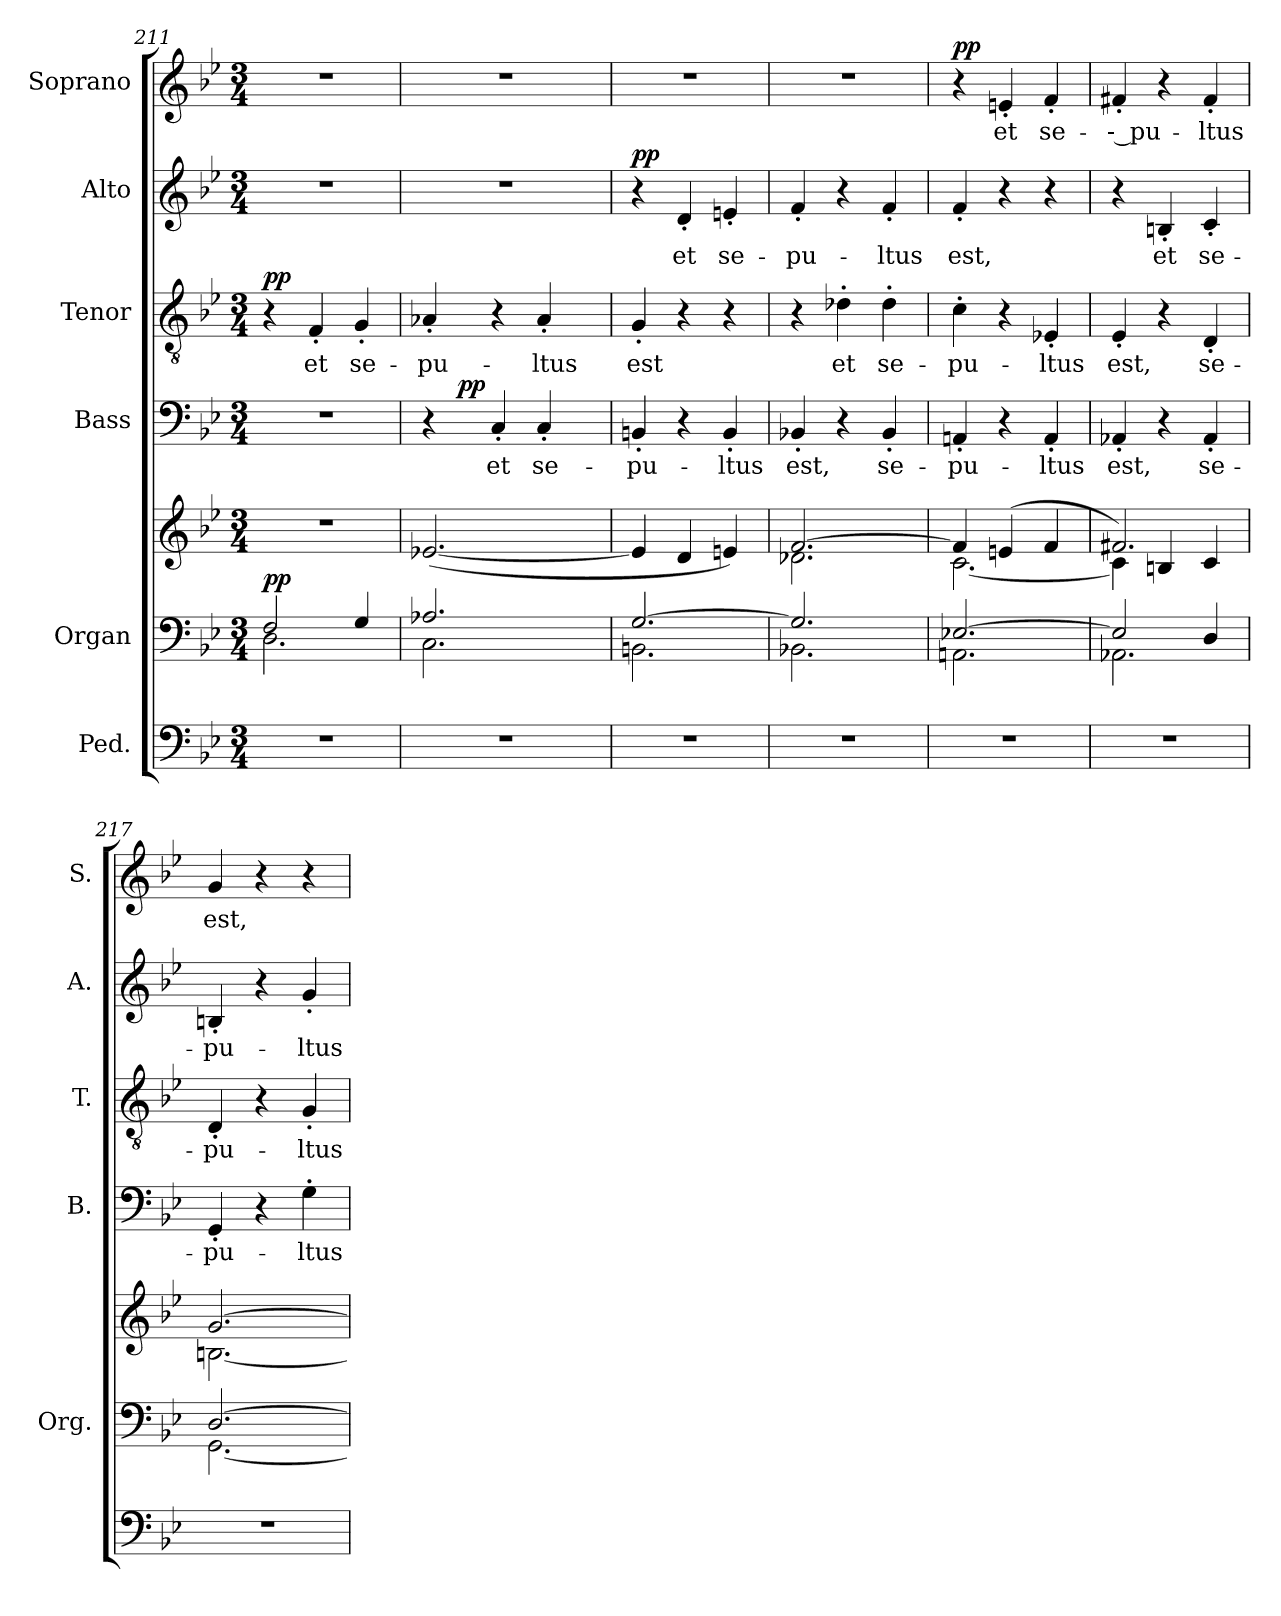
**kern	**kern	**kern	**dynam	**kern	**text	**dynam	**kern	**text	**dynam	**kern	**text	**dynam	**kern	**text	**dynam
*part6	*part5	*part5	*part5	*part4	*part4	*part4	*part3	*part3	*part3	*part2	*part2	*part2	*part1	*part1	*part1
*staff7	*staff6	*staff5	*staff5/6	*staff4	*staff4	*staff4	*staff3	*staff3	*staff3	*staff2	*staff2	*staff2	*staff1	*staff1	*staff1
*I"Ped.	*I"Organ	*	*	*I"Bass	*	*	*I"Tenor	*	*	*I"Alto	*	*	*I"Soprano	*	*
*	*I'Org.	*	*	*I'B.	*	*	*I'T.	*	*	*I'A.	*	*	*I'S.	*	*
*clefF4	*clefF4	*clefG2	*	*clefF4	*	*	*clefGv2	*	*	*clefG2	*	*	*clefG2	*	*
*	*	*	*	*	*	*	*ITrd7c12	*	*	*	*	*	*	*	*
*k[b-e-]	*k[b-e-]	*k[b-e-]	*	*k[b-e-]	*	*	*k[b-e-]	*	*	*k[b-e-]	*	*	*k[b-e-]	*	*
*B-:	*B-:	*B-:	*	*B-:	*	*	*B-:	*	*	*B-:	*	*	*B-:	*	*
*M3/4	*M3/4	*M3/4	*	*M3/4	*	*	*M3/4	*	*	*M3/4	*	*	*M3/4	*	*
=211	=211	=211	=211	=211	=211	=211	=211	=211	=211	=211	=211	=211	=211	=211	=211
!LO:N:vis=1	!	!LO:N:vis=1	!	!LO:N:vis=1	!	!	!	!	!	!LO:N:vis=1	!	!	!LO:N:vis=1	!	!
*	*^	*	*	*	*	*	*	*	*	*	*	*	*	*	*
2.r	2Fi/	2.Di\	2.r	pp	2.r	.	.	4r	.	pp	2.r	.	.	2.r	.	.
!	!	!	!	!	!	!	!	!	!LO:LY:b:color=#000000	!	!	!	!	!	!	!
.	.	.	.	.	.	.	.	4FF'i/	et	.	.	.	.	.	.	.
!	!	!	!	!	!	!	!	!	!LO:LY:b:color=#000000	!	!	!	!	!	!	!
.	4Gi/	.	.	.	.	.	.	4GG'i/	se-	.	.	.	.	.	.	.
=212	=212	=212	=212	=212	=212	=212	=212	=212	=212	=212	=212	=212	=212	=212	=212	=212
!LO:N:vis=1	!	!	!	!	!	!	!	!	!	!	!	!	!	!	!	!
!	!	!	!	!	!	!	!	!	!LO:LY:b:color=#000000	!	!LO:N:vis=1	!	!	!LO:N:vis=1	!	!
*	*	*	*	*	*^	*	*	*	*	*	*	*	*	*	*	*
2.r	2.A-Xi/	2.Ci\	([2.e-Xi/	.	4r	16ryy	.	.	4AA-X'i/	-pu-	.	2.r	.	.	2.r	.	.
.	.	.	.	.	.	32ryy	.	.	.	.	.	.	.	.	.	.	.
.	.	.	.	.	.	512.ryy	.	.	.	.	.	.	.	.	.	.	.
.	.	.	.	.	.	2ryy	.	pp	.	.	.	.	.	.	.	.	.
!	!	!	!	!	!	!	!LO:LY:b:color=#000000	!	!	!	!	!	!	!	!	!	!
.	.	.	.	.	4C'i/	.	et	.	4r	.	.	.	.	.	.	.	.
!	!	!	!	!	!	!	!LO:LY:b:color=#000000	!	!	!	!	!	!	!	!	!	!
!	!	!	!	!	!	!	!	!	!	!LO:LY:b:color=#000000	!	!	!	!	!	!	!
.	.	.	.	.	4C'i/	.	se-	.	4AA-'i/	-ltus	.	.	.	.	.	.	.
.	.	.	.	.	.	8ryy	.	.	.	.	.	.	.	.	.	.	.
.	.	.	.	.	.	64ryy	.	.	.	.	.	.	.	.	.	.	.
.	.	.	.	.	.	128ryy	.	.	.	.	.	.	.	.	.	.	.
.	.	.	.	.	.	256ryy	.	.	.	.	.	.	.	.	.	.	.
.	.	.	.	.	.	1024ryy	.	.	.	.	.	.	.	.	.	.	.
=213	=213	=213	=213	=213	=213	=213	=213	=213	=213	=213	=213	=213	=213	=213	=213	=213	=213
!LO:N:vis=1	!	!	!	!	!	!	!	!	!	!	!	!	!	!	!	!	!
*	*	*	*	*	*v	*v	*	*	*	*	*	*	*	*	*	*	*
*	*	*	*	*	*^	*	*	*	*	*	*	*	*	*	*	*
!	!	!	!	!	!	!	!LO:LY:b:color=#000000	!	!	!	!	!	!	!	!	!	!
*	*	*	*	*	*v	*v	*	*	*	*	*	*	*	*	*	*	*
*	*	*	*	*	*^	*	*	*	*	*	*	*	*	*	*	*
!	!	!	!	!	!	!	!	!	!	!LO:LY:b:color=#000000	!	!	!	!	!LO:N:vis=1	!	!
*	*	*	*	*	*v	*v	*	*	*	*	*	*	*	*	*	*	*
2.r	[2.Gi/	2.BBni\	4e-i/]	.	4BBn'i/	-pu-	.	4GG'i/	est	.	4r	.	pp	2.r	.	.
!	!	!	!	!	!	!	!	!	!	!	!	!LO:LY:b:color=#000000	!	!	!	!
.	.	.	4di/	.	4r	.	.	4r	.	.	4d'i/	et	.	.	.	.
!	!	!	!	!	!	!LO:LY:b:color=#000000	!	!	!	!	!	!	!	!	!	!
!	!	!	!	!	!	!	!	!	!	!	!	!LO:LY:b:color=#000000	!	!	!	!
.	.	.	4eni/)	.	4BB'i/	-ltus	.	4r	.	.	4en'i/	se-	.	.	.	.
=214	=214	=214	=214	=214	=214	=214	=214	=214	=214	=214	=214	=214	=214	=214	=214	=214
!LO:N:vis=1	!	!	!	!	!	!	!	!	!	!	!	!	!	!	!	!
*	*	*	*^	*	*	*	*	*	*	*	*	*	*	*	*	*
!	!	!	!	!	!	!	!LO:LY:b:color=#000000	!	!	!	!	!	!	!	!	!	!
!	!	!	!	!	!	!	!	!	!	!	!	!	!LO:LY:b:color=#000000	!	!LO:N:vis=1	!	!
2.r	2.Gi/]	2.BB-Xi\	[2.fi/	2.d-Xi\	.	4BB-X'i/	est,	.	4r	.	.	4f'i/	-pu-	.	2.r	.	.
!	!	!	!	!	!	!	!	!	!	!LO:LY:b:color=#000000	!	!	!	!	!	!	!
.	.	.	.	.	.	4r	.	.	4D-X'i\	et	.	4r	.	.	.	.	.
!	!	!	!	!	!	!	!LO:LY:b:color=#000000	!	!	!	!	!	!	!	!	!	!
!	!	!	!	!	!	!	!	!	!	!LO:LY:b:color=#000000	!	!	!	!	!	!	!
!	!	!	!	!	!	!	!	!	!	!	!	!	!LO:LY:b:color=#000000	!	!	!	!
.	.	.	.	.	.	4BB-'i/	se-	.	4D-'i\	se-	.	4f'i/	-ltus	.	.	.	.
=215	=215	=215	=215	=215	=215	=215	=215	=215	=215	=215	=215	=215	=215	=215	=215	=215	=215
!LO:N:vis=1	!	!	!	!	!	!	!	!	!	!	!	!	!	!	!	!	!
!	!	!	!	!	!	!	!LO:LY:b:color=#000000	!	!	!	!	!	!	!	!	!	!
!	!	!	!	!	!	!	!	!	!	!LO:LY:b:color=#000000	!	!	!	!	!	!	!
!	!	!	!	!	!	!	!	!	!	!	!	!	!LO:LY:b:color=#000000	!	!	!	!
2.r	[2.E-Xi/	2.AAni\	4fi/]	[2.ci\	.	4AAn'i/	-pu-	.	4C'i\	-pu-	.	4f'i/	est,	.	4r	.	pp
!	!	!	!	!	!	!	!	!	!	!	!	!	!	!	!	!LO:LY:b:color=#000000	!
.	.	.	(4eni/	.	.	4r	.	.	4r	.	.	4r	.	.	4en'i/	et	.
!	!	!	!	!	!	!	!LO:LY:b:color=#000000	!	!	!	!	!	!	!	!	!	!
!	!	!	!	!	!	!	!	!	!	!LO:LY:b:color=#000000	!	!	!	!	!	!	!
!	!	!	!	!	!	!	!	!	!	!	!	!	!	!	!	!LO:LY:b:color=#000000	!
.	.	.	4fi/	.	.	4AA'i/	-ltus	.	4EE-X'i/	-ltus	.	4r	.	.	4f'i/	se-	.
!!LO:LB:g=z
=216	=216	=216	=216	=216	=216	=216	=216	=216	=216	=216	=216	=216	=216	=216	=216	=216	=216
!LO:N:vis=1	!	!	!	!	!	!	!	!	!	!	!	!	!	!	!	!	!
!	!	!	!	!	!	!	!LO:LY:b:color=#000000	!	!	!	!	!	!	!	!	!	!
!	!	!	!	!	!	!	!	!	!	!LO:LY:b:color=#000000	!	!	!	!	!	!	!
!	!	!	!	!	!	!	!	!	!	!	!	!	!	!	!	!LO:LY:b:color=#000000	!
2.r	2E-i/]	2.AA-Xi\	2.f#Xi/)	4ci\]	.	4AA-X'i/	est,	.	4EE-'i/	est,	.	4r	.	.	4f#X'i/	-- pu-	.
!	!	!	!	!	!	!	!	!	!	!	!	!	!LO:LY:b:color=#000000	!	!	!	!
.	.	.	.	4Bni/	.	4r	.	.	4r	.	.	4Bn'i/	et	.	4r	.	.
!	!	!	!	!	!	!	!LO:LY:b:color=#000000	!	!	!	!	!	!	!	!	!	!
!	!	!	!	!	!	!	!	!	!	!LO:LY:b:color=#000000	!	!	!	!	!	!	!
!	!	!	!	!	!	!	!	!	!	!	!	!	!LO:LY:b:color=#000000	!	!	!	!
!	!	!	!	!	!	!	!	!	!	!	!	!	!	!	!	!LO:LY:b:color=#000000	!
.	4Di/	.	.	4ci/	.	4AA-'i/	se-	.	4DD'i/	se-	.	4c'i/	se-	.	4f#'i/	-ltus	.
=217	=217	=217	=217	=217	=217	=217	=217	=217	=217	=217	=217	=217	=217	=217	=217	=217	=217
!LO:N:vis=1	!	!	!	!	!	!	!	!	!	!	!	!	!	!	!	!	!
!	!	!	!	!	!	!	!LO:LY:b:color=#000000	!	!	!	!	!	!	!	!	!	!
!	!	!	!	!	!	!	!	!	!	!LO:LY:b:color=#000000	!	!	!	!	!	!	!
!	!	!	!	!	!	!	!	!	!	!	!	!	!LO:LY:b:color=#000000	!	!	!	!
!	!	!	!	!	!	!	!	!	!	!	!	!	!	!	!	!LO:LY:b:color=#000000	!
2.r	[2.Di/	[2.GGi\	[2.gi/	[2.Bni\	.	4GG'i/	-pu-	.	4DD'i/	-pu-	.	4Bn'i/	-pu-	.	4gi/	est,	.
.	.	.	.	.	.	4r	.	.	4r	.	.	4r	.	.	4r	.	.
!	!	!	!	!	!	!	!LO:LY:b:color=#000000	!	!	!	!	!	!	!	!	!	!
!	!	!	!	!	!	!	!	!	!	!LO:LY:b:color=#000000	!	!	!	!	!	!	!
!	!	!	!	!	!	!	!	!	!	!	!	!	!LO:LY:b:color=#000000	!	!	!	!
.	.	.	.	.	.	4G'i\	-ltus	.	4GG'i/	-ltus	.	4g'i/	-ltus	.	4r	.	.
*	*v	*v	*	*	*	*	*	*	*	*	*	*	*	*	*	*	*
*	*	*v	*v	*	*	*	*	*	*	*	*	*	*	*	*	*
=	=	=	=	=	=	=	=	=	=	=	=	=	=	=	=
*-	*-	*-	*-	*-	*-	*-	*-	*-	*-	*-	*-	*-	*-	*-	*-
